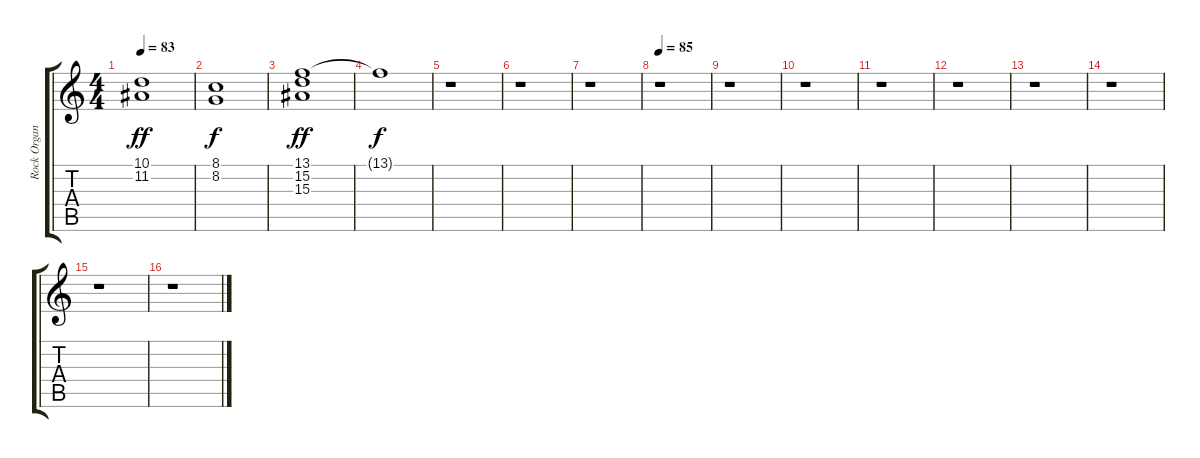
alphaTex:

\track ("Rock Organ" "Rock Organ") {instrument rockorgan}
\staff {score tabs}
\tuning (E4 B3 G3 D3 A2 E2) {hide}
\ts (4 4)
\tempo 83
\clef g2
\ks c
(10.1 11.2).1{dy ff} |
(8.1 8.2).1{dy f} |
(13.1 15.2 15.3).1{dy ff} |
13.1{t}.1{dy f} |
r.1 |
r.1 |
r.1 |
\tempo 85
r.1 |
r.1 |
r.1 |
r.1 |
r.1 |
r.1 |
r.1 |
r.1 |
r.1
